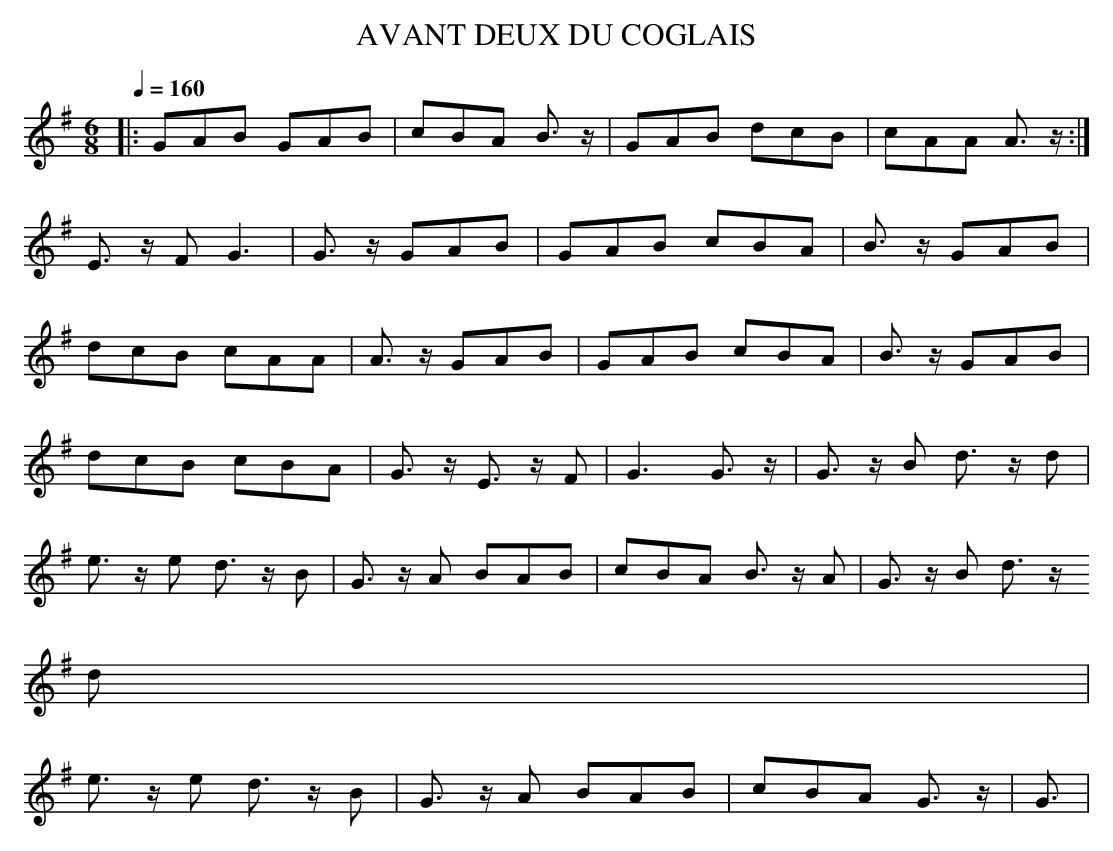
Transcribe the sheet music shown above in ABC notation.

X:1
T:AVANT DEUX DU COGLAIS
M:6/8
L:1/8
Q:1/4=160
K:G
|:GAB GAB|cBA B3/2 z/2 |GAB dcB|cAA A3/2 z/2:|
E3/2 z/2 F G3|G3/2 z/2 GAB|GAB cBA|B3/2 z/2 GAB|
dcB cAA|A3/2 z/2 GAB|GAB cBA|B3/2 z/2 GAB|
dcB cBA|G3/2 z/2 E3/2 z/2 F|G3 G3/2 z/2 |G3/2 z/2 B d3/2 z/2 d|
e3/2 z/2 e d3/2 z/2 B|G3/2 z/2 A BAB|cBA B3/2 z/2 A|G3/2 z/2 B d3/2 z/2
d|
e3/2 z/2 e d3/2 z/2 B|G3/2 z/2 A BAB|cBA G3/2 z/2 |G3/2|
